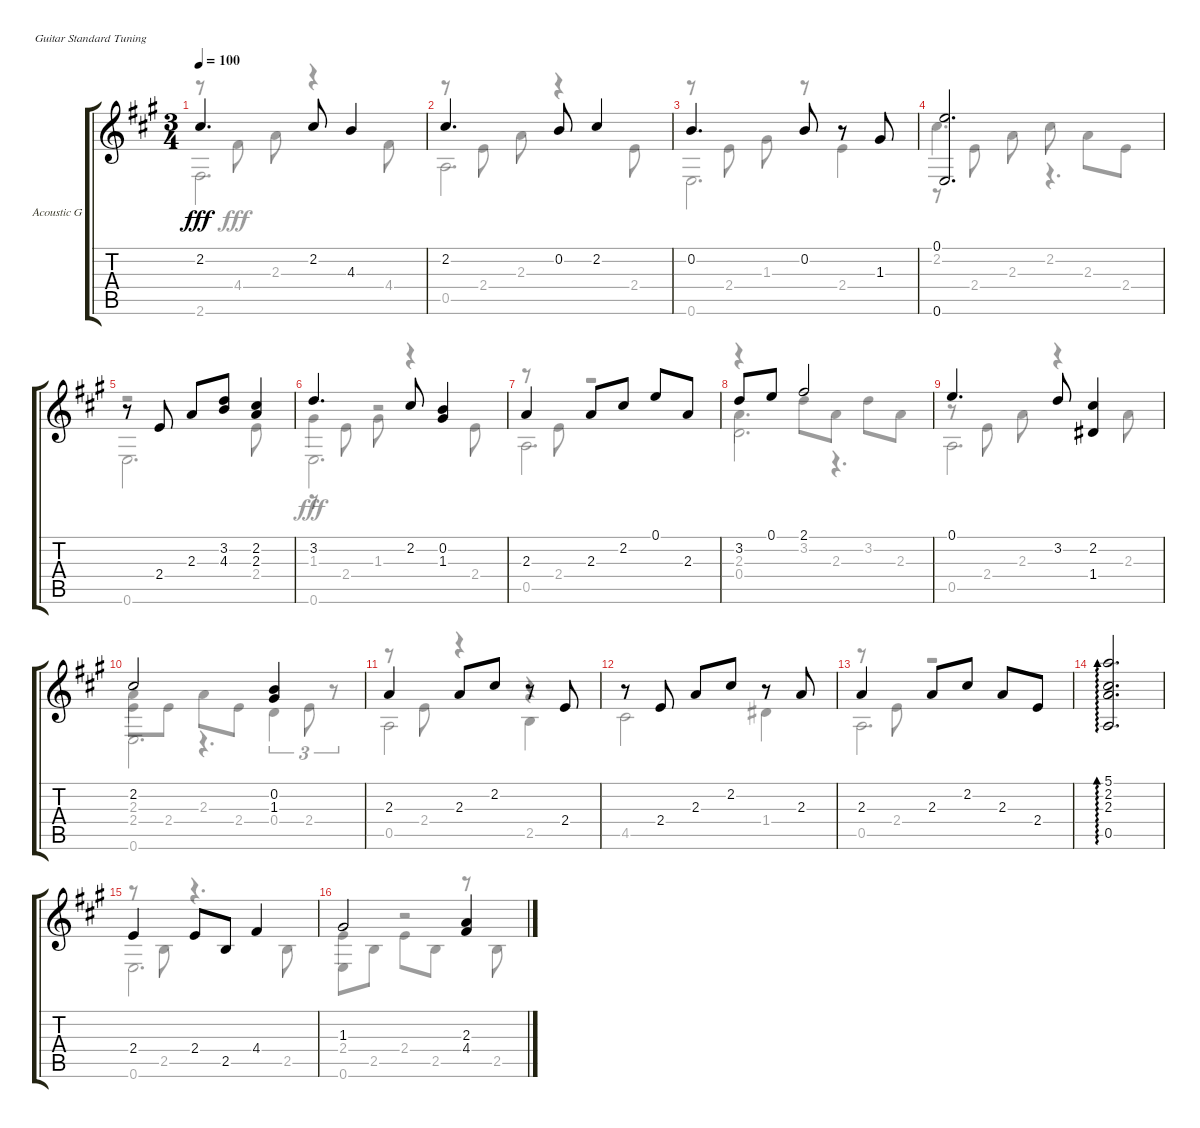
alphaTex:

\bracketExtendMode groupsimilarinstruments
\firstSystemTrackNameOrientation horizontal
\otherSystemsTrackNameOrientation horizontal
\track ("Acoustic Guitar " "Acoustic G") {instrument acousticguitarsteel}
\staff {score tabs}
\tuning (E4 B3 G3 D3 A2 E2)
\voice
\ts (3 4)
\tempo 100
\clef g2
\ks a
2.2.4{d dy fff} 2.2.8 4.3.4 |
2.2.4{d} 0.2.8 2.2.4 |
0.2.4{d} 0.2.8 r.8 1.3.8 |
(0.1 0.6).2{d} |
r.8 2.4.8 2.3.8 (3.2 4.3).8 (2.2 2.3).4 |
3.2.4{d} 2.2.8 (0.2 1.3).4 |
2.3.4 2.3.8 2.2.8 0.1.8 2.3.8 |
3.2.8 0.1.8 2.1.2 |
0.1.4{d} 3.2.8 (2.2 1.4).4 |
2.2.2 (0.2 1.3).4 |
2.3.4 2.3.8 2.2.8 r.8 2.4.8 |
r.8 2.4.8 2.3.8 2.2.8 r.8 2.3.8 |
2.3.4 2.3.8 2.2.8 2.3.8 2.4.8 |
(5.1 2.2 2.3 0.5).2{d ad 0} |
2.4.4 2.4.8 2.5.8 4.4.4 |
1.3.2 (2.3 4.4).4
\voice
\clef g2
\ottava regular
\simile none
\ks a
r.8{dy fff} 4.4.8 2.3.8 r.4 4.4.8 |
r.8 2.4.8 2.3.8 r.4 2.4.8 |
r.8 2.4.8 1.3.8 r.8 2.4.4 |
2.2.4{d} 2.2.8 2.3.8 2.4.8 |
r.2 2.4.8 |
1.3.4 1.3.8 r.4 2.4.8 |
r.8 2.4.8 r.2 |
r.4 3.2.8 2.3.8 3.2.8 2.3.8 |
r.8 2.4.8 2.3.8 r.4 2.3.8 |
2.3.4 2.3.8 2.4.8 0.4.4{tu (3 2)} r.8{tu (3 2)} |
r.8 2.4.8 r.4 2.5.4 |
4.5.2 1.4.4 |
r.8 2.4.8 r.2 |
|
r.8 2.5.8 r.4{d} 2.5.8 |
2.4.4 2.4.8 2.5.8 r.8 2.5.8
\voice
\clef g2
\ottava regular
\simile none
\ks a
2.6.2{d dy fff} |
0.5.2{d} |
0.6.2{d} |
r.8 2.4.8 2.3.8 r.4{d} |
0.6.2{d} |
r.8 2.4.8 r.2 |
0.5.2{d} |
2.3.4{d} r.4{d} |
0.5.2{d} |
2.4.8 2.4.8 r.4{d} 2.4.8 |
0.5.2 r.4 |
|
0.5.2{d} |
|
0.6.2{d} |
0.6.8 2.5.8 r.2
\voice
\clef g2
\ottava regular
\simile none
\ks a
|
|
|
|
|
0.6.2{d} |
|
0.4.2{d} |
|
0.6.2{d} |
|
|
|
|
|
